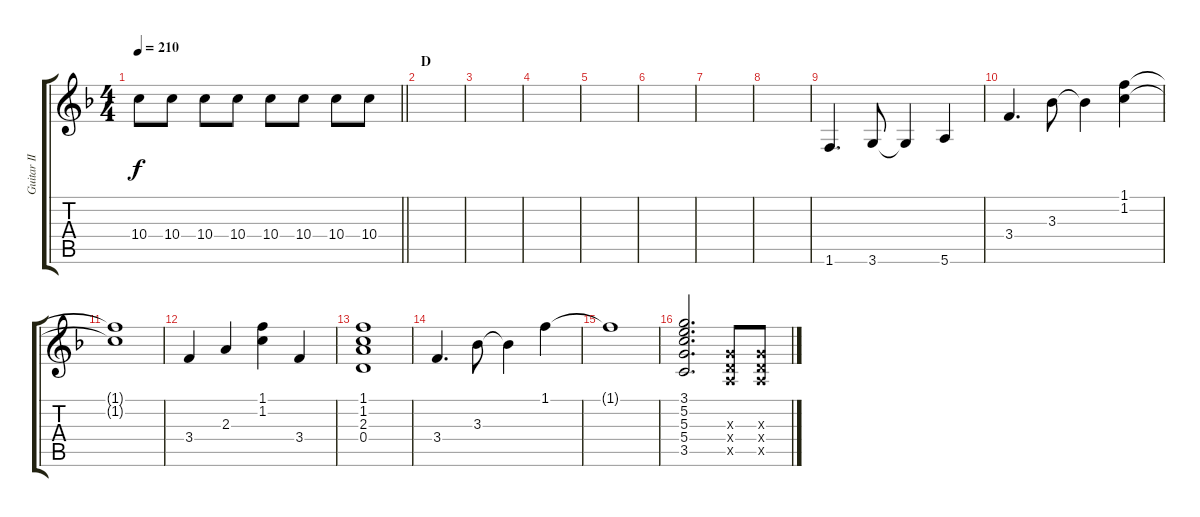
\track ("Guitar II (Nakano Azusa)" "Guitar II ") {instrument distortionguitar}
\staff {score tabs}
\tuning (E4 B3 G3 D3 A2 E2) {hide}
\ts (4 4)
\tempo 210
\clef g2
\barLineRight lightlight
\ks f
10.4.8{dy f} 10.4.8 10.4.8 10.4.8 10.4.8 10.4.8 10.4.8 10.4.8 |
\section ("" "D")
|
|
|
|
|
|
|
1.6.4{d} 3.6.8 3.6{t}.4 5.6.4 |
3.4.4{d} 3.3.8 3.3{t}.4 (1.1 1.2).4 |
(1.1{t} 1.2{t}).1 |
3.4.4 2.3.4 (1.1 1.2).4 3.4.4 |
(1.1 1.2 2.3 0.4).1 |
3.4.4{d} 3.3.8 3.3{t}.4 1.1.4 |
1.1{t}.1 |
(3.1 5.2 5.3 5.4 3.5).2{d} (0.3{x} 0.4{x} 0.5{x}).8 (0.3{x} 0.4{x} 0.5{x}).8
